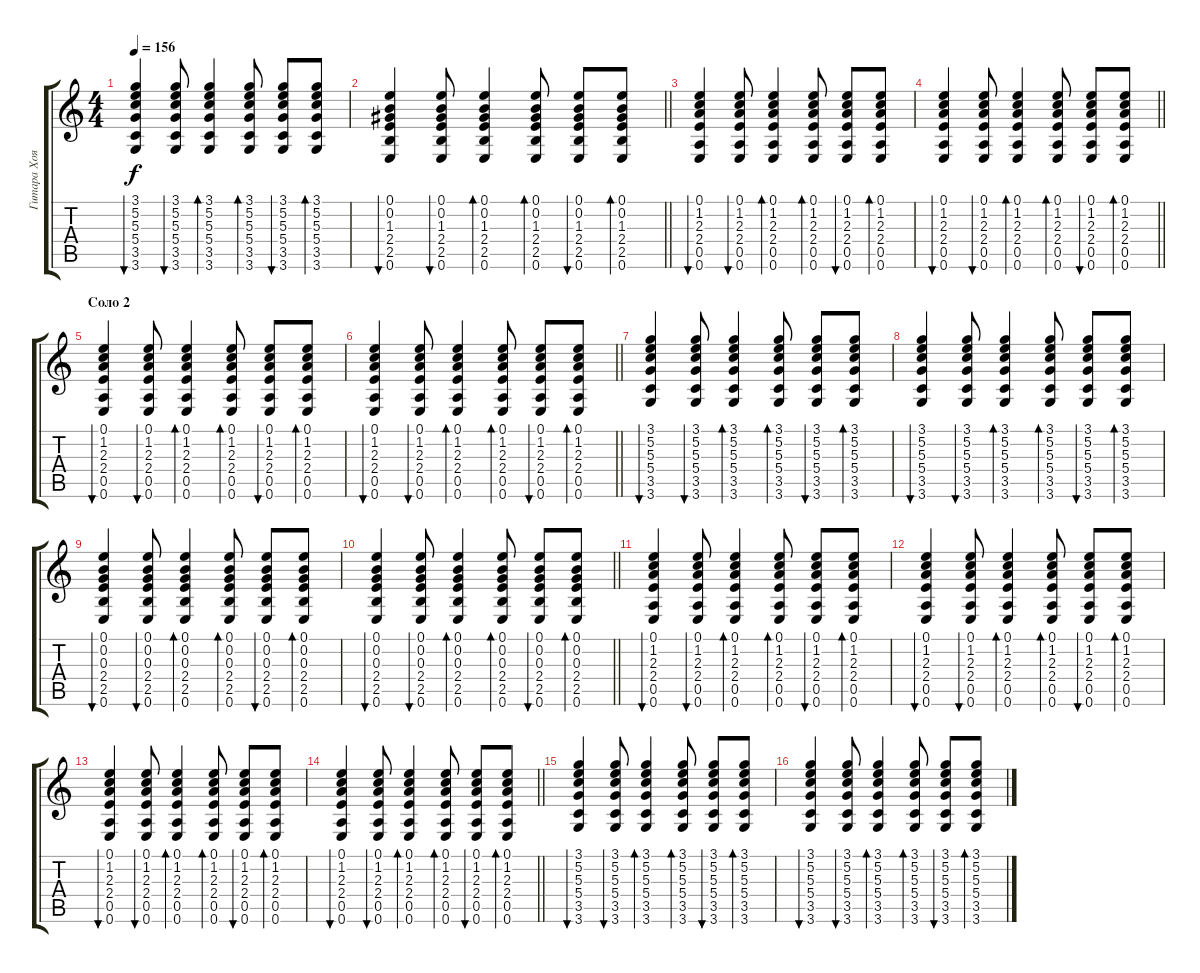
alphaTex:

\track ("Гитара Хоя" "Гитара Хоя") {instrument acousticguitarsteel}
\staff {score tabs}
\tuning (E4 B3 G3 D3 A2 E2) {hide}
\ts (4 4)
\tempo 156
\clef g2
\ks c
(3.1 5.2 5.3 5.4 3.5 3.6).4{bu 60 dy f} (3.1 5.2 5.3 5.4 3.5 3.6).8{bu 60} (3.1 5.2 5.3 5.4 3.5 3.6).4{bd 60} (3.1 5.2 5.3 5.4 3.5 3.6).8{bd 60} (3.1 5.2 5.3 5.4 3.5 3.6).8{bu 60} (3.1 5.2 5.3 5.4 3.5 3.6).8{bd 60} |
\barLineRight lightlight
(0.1 0.2 1.3 2.4 2.5 0.6).4{bu 60} (0.1 0.2 1.3 2.4 2.5 0.6).8{bu 60} (0.1 0.2 1.3 2.4 2.5 0.6).4{bd 60} (0.1 0.2 1.3 2.4 2.5 0.6).8{bd 60} (0.1 0.2 1.3 2.4 2.5 0.6).8{bu 60} (0.1 0.2 1.3 2.4 2.5 0.6).8{bd 60} |
(0.1 1.2 2.3 2.4 0.5 0.6).4{bu 60} (0.1 1.2 2.3 2.4 0.5 0.6).8{bu 60} (0.1 1.2 2.3 2.4 0.5 0.6).4{bd 60} (0.1 1.2 2.3 2.4 0.5 0.6).8{bd 60} (0.1 1.2 2.3 2.4 0.5 0.6).8{bu 60} (0.1 1.2 2.3 2.4 0.5 0.6).8{bd 60} |
\barLineRight lightlight
(0.1 1.2 2.3 2.4 0.5 0.6).4{bu 60} (0.1 1.2 2.3 2.4 0.5 0.6).8{bu 60} (0.1 1.2 2.3 2.4 0.5 0.6).4{bd 60} (0.1 1.2 2.3 2.4 0.5 0.6).8{bd 60} (0.1 1.2 2.3 2.4 0.5 0.6).8{bu 60} (0.1 1.2 2.3 2.4 0.5 0.6).8{bd 60} |
\section ("" "Соло 2")
(0.1 1.2 2.3 2.4 0.5 0.6).4{bu 60} (0.1 1.2 2.3 2.4 0.5 0.6).8{bu 60} (0.1 1.2 2.3 2.4 0.5 0.6).4{bd 60} (0.1 1.2 2.3 2.4 0.5 0.6).8{bd 60} (0.1 1.2 2.3 2.4 0.5 0.6).8{bu 60} (0.1 1.2 2.3 2.4 0.5 0.6).8{bd 60} |
\barLineRight lightlight
(0.1 1.2 2.3 2.4 0.5 0.6).4{bu 60} (0.1 1.2 2.3 2.4 0.5 0.6).8{bu 60} (0.1 1.2 2.3 2.4 0.5 0.6).4{bd 60} (0.1 1.2 2.3 2.4 0.5 0.6).8{bd 60} (0.1 1.2 2.3 2.4 0.5 0.6).8{bu 60} (0.1 1.2 2.3 2.4 0.5 0.6).8{bd 60} |
(3.1 5.2 5.3 5.4 3.5 3.6).4{bu 60} (3.1 5.2 5.3 5.4 3.5 3.6).8{bu 60} (3.1 5.2 5.3 5.4 3.5 3.6).4{bd 60} (3.1 5.2 5.3 5.4 3.5 3.6).8{bd 60} (3.1 5.2 5.3 5.4 3.5 3.6).8{bu 60} (3.1 5.2 5.3 5.4 3.5 3.6).8{bd 60} |
(3.1 5.2 5.3 5.4 3.5 3.6).4{bu 60} (3.1 5.2 5.3 5.4 3.5 3.6).8{bu 60} (3.1 5.2 5.3 5.4 3.5 3.6).4{bd 60} (3.1 5.2 5.3 5.4 3.5 3.6).8{bd 60} (3.1 5.2 5.3 5.4 3.5 3.6).8{bu 60} (3.1 5.2 5.3 5.4 3.5 3.6).8{bd 60} |
(0.1 0.2 0.3 2.4 2.5 0.6).4{bu 60} (0.1 0.2 0.3 2.4 2.5 0.6).8{bu 60} (0.1 0.2 0.3 2.4 2.5 0.6).4{bd 60} (0.1 0.2 0.3 2.4 2.5 0.6).8{bd 60} (0.1 0.2 0.3 2.4 2.5 0.6).8{bu 60} (0.1 0.2 0.3 2.4 2.5 0.6).8{bd 60} |
\barLineRight lightlight
(0.1 0.2 0.3 2.4 2.5 0.6).4{bu 60} (0.1 0.2 0.3 2.4 2.5 0.6).8{bu 60} (0.1 0.2 0.3 2.4 2.5 0.6).4{bd 60} (0.1 0.2 0.3 2.4 2.5 0.6).8{bd 60} (0.1 0.2 0.3 2.4 2.5 0.6).8{bu 60} (0.1 0.2 0.3 2.4 2.5 0.6).8{bd 60} |
(0.1 1.2 2.3 2.4 0.5 0.6).4{bu 60} (0.1 1.2 2.3 2.4 0.5 0.6).8{bu 60} (0.1 1.2 2.3 2.4 0.5 0.6).4{bd 60} (0.1 1.2 2.3 2.4 0.5 0.6).8{bd 60} (0.1 1.2 2.3 2.4 0.5 0.6).8{bu 60} (0.1 1.2 2.3 2.4 0.5 0.6).8{bd 60} |
(0.1 1.2 2.3 2.4 0.5 0.6).4{bu 60} (0.1 1.2 2.3 2.4 0.5 0.6).8{bu 60} (0.1 1.2 2.3 2.4 0.5 0.6).4{bd 60} (0.1 1.2 2.3 2.4 0.5 0.6).8{bd 60} (0.1 1.2 2.3 2.4 0.5 0.6).8{bu 60} (0.1 1.2 2.3 2.4 0.5 0.6).8{bd 60} |
(0.1 1.2 2.3 2.4 0.5 0.6).4{bu 60} (0.1 1.2 2.3 2.4 0.5 0.6).8{bu 60} (0.1 1.2 2.3 2.4 0.5 0.6).4{bd 60} (0.1 1.2 2.3 2.4 0.5 0.6).8{bd 60} (0.1 1.2 2.3 2.4 0.5 0.6).8{bu 60} (0.1 1.2 2.3 2.4 0.5 0.6).8{bd 60} |
\barLineRight lightlight
(0.1 1.2 2.3 2.4 0.5 0.6).4{bu 60} (0.1 1.2 2.3 2.4 0.5 0.6).8{bu 60} (0.1 1.2 2.3 2.4 0.5 0.6).4{bd 60} (0.1 1.2 2.3 2.4 0.5 0.6).8{bd 60} (0.1 1.2 2.3 2.4 0.5 0.6).8{bu 60} (0.1 1.2 2.3 2.4 0.5 0.6).8{bd 60} |
(3.1 5.2 5.3 5.4 3.5 3.6).4{bu 60} (3.1 5.2 5.3 5.4 3.5 3.6).8{bu 60} (3.1 5.2 5.3 5.4 3.5 3.6).4{bd 60} (3.1 5.2 5.3 5.4 3.5 3.6).8{bd 60} (3.1 5.2 5.3 5.4 3.5 3.6).8{bu 60} (3.1 5.2 5.3 5.4 3.5 3.6).8{bd 60} |
(3.1 5.2 5.3 5.4 3.5 3.6).4{bu 60} (3.1 5.2 5.3 5.4 3.5 3.6).8{bu 60} (3.1 5.2 5.3 5.4 3.5 3.6).4{bd 60} (3.1 5.2 5.3 5.4 3.5 3.6).8{bd 60} (3.1 5.2 5.3 5.4 3.5 3.6).8{bu 60} (3.1 5.2 5.3 5.4 3.5 3.6).8{bd 60}
